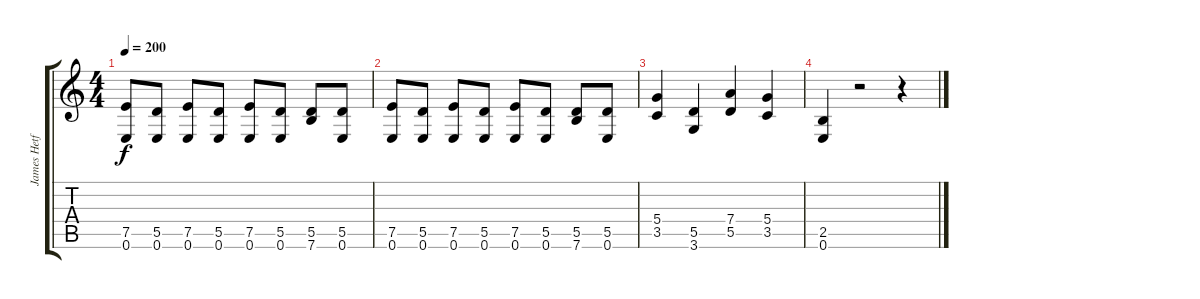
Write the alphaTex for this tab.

\track ("James Hetfield" "James Hetf") {instrument distortionguitar}
\staff {score tabs}
\tuning (E4 B3 G3 D3 A2 E2) {hide}
\ts (4 4)
\tempo 200
\clef g2
\ks c
(7.5 0.6).8{dy f} (5.5 0.6).8 (7.5 0.6).8 (5.5 0.6).8 (7.5 0.6).8 (5.5 0.6).8 (5.5 7.6).8 (5.5 0.6).8 |
(7.5 0.6).8 (5.5 0.6).8 (7.5 0.6).8 (5.5 0.6).8 (7.5 0.6).8 (5.5 0.6).8 (5.5 7.6).8 (5.5 0.6).8 |
(5.4 3.5).4 (5.5 3.6).4 (7.4 5.5).4 (5.4 3.5).4 |
(2.5 0.6).4 r.2 r.4
